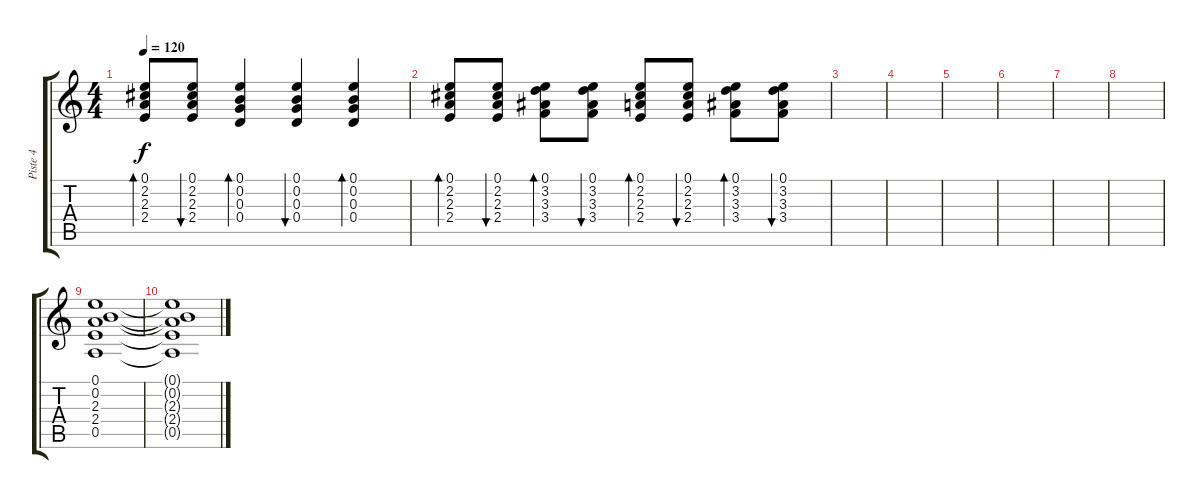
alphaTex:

\track ("Piste 4" "Piste 4") {instrument acousticguitarnylon}
\staff {score tabs}
\tuning (E4 B3 G3 D3 A2 E2) {hide}
\ts (4 4)
\tempo 120
\clef g2
\ks c
(0.1 2.2 2.3 2.4).8{bd 60 dy f} (0.1 2.2 2.3 2.4).8{bu 60} (0.1 0.2 0.3 0.4).4{bd 60} (0.1 0.2 0.3 0.4).4{bu 60} (0.1 0.2 0.3 0.4).4{bd 60} |
(0.1 2.2 2.3 2.4).8{bd 60} (0.1 2.2 2.3 2.4).8{bu 60} (0.1 3.2 3.3 3.4).8{bd 60} (0.1 3.2 3.3 3.4).8{bu 60} (0.1 2.2 2.3 2.4).8{bd 60} (0.1 2.2 2.3 2.4).8{bu 60} (0.1 3.2 3.3 3.4).8{bd 60} (0.1 3.2 3.3 3.4).8{bu 60} |
|
|
|
|
|
|
(0.1 0.2 2.3 2.4 0.5).1{volume 12 instrument acousticguitarnylon} |
(0.1{t} 0.2{t} 2.3{t} 2.4{t} 0.5{t}).1
